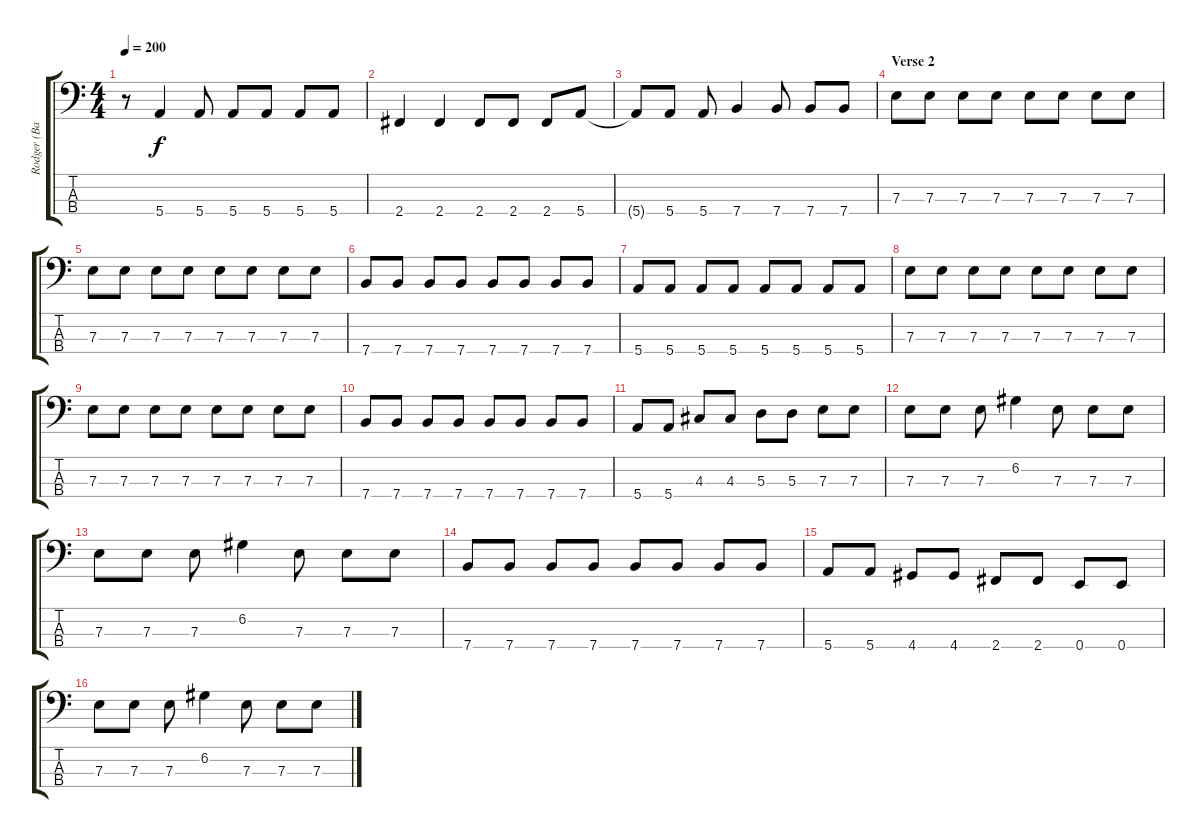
\track ("Rodger (Bass)" "Rodger (Ba") {instrument electricbasspick}
\staff {score tabs}
\tuning (G2 D2 A1 E1) {hide}
\ts (4 4)
\tempo 200
\clef f4
\ks c
r.8{dy f} 5.4.4 5.4.8 5.4.8 5.4.8 5.4.8 5.4.8 |
2.4.4 2.4.4 2.4.8 2.4.8 2.4.8 5.4.8 |
5.4{t}.8 5.4.8 5.4.8 7.4.4 7.4.8 7.4.8 7.4.8 |
\section ("" "Verse 2")
7.3.8 7.3.8 7.3.8 7.3.8 7.3.8 7.3.8 7.3.8 7.3.8 |
7.3.8 7.3.8 7.3.8 7.3.8 7.3.8 7.3.8 7.3.8 7.3.8 |
7.4.8 7.4.8 7.4.8 7.4.8 7.4.8 7.4.8 7.4.8 7.4.8 |
5.4.8 5.4.8 5.4.8 5.4.8 5.4.8 5.4.8 5.4.8 5.4.8 |
7.3.8 7.3.8 7.3.8 7.3.8 7.3.8 7.3.8 7.3.8 7.3.8 |
7.3.8 7.3.8 7.3.8 7.3.8 7.3.8 7.3.8 7.3.8 7.3.8 |
7.4.8 7.4.8 7.4.8 7.4.8 7.4.8 7.4.8 7.4.8 7.4.8 |
5.4.8 5.4.8 4.3.8 4.3.8 5.3.8 5.3.8 7.3.8 7.3.8 |
7.3.8 7.3.8 7.3.8 6.2.4 7.3.8 7.3.8 7.3.8 |
7.3.8 7.3.8 7.3.8 6.2.4 7.3.8 7.3.8 7.3.8 |
7.4.8 7.4.8 7.4.8 7.4.8 7.4.8 7.4.8 7.4.8 7.4.8 |
5.4.8 5.4.8 4.4.8 4.4.8 2.4.8 2.4.8 0.4.8 0.4.8 |
7.3.8 7.3.8 7.3.8 6.2.4 7.3.8 7.3.8 7.3.8
